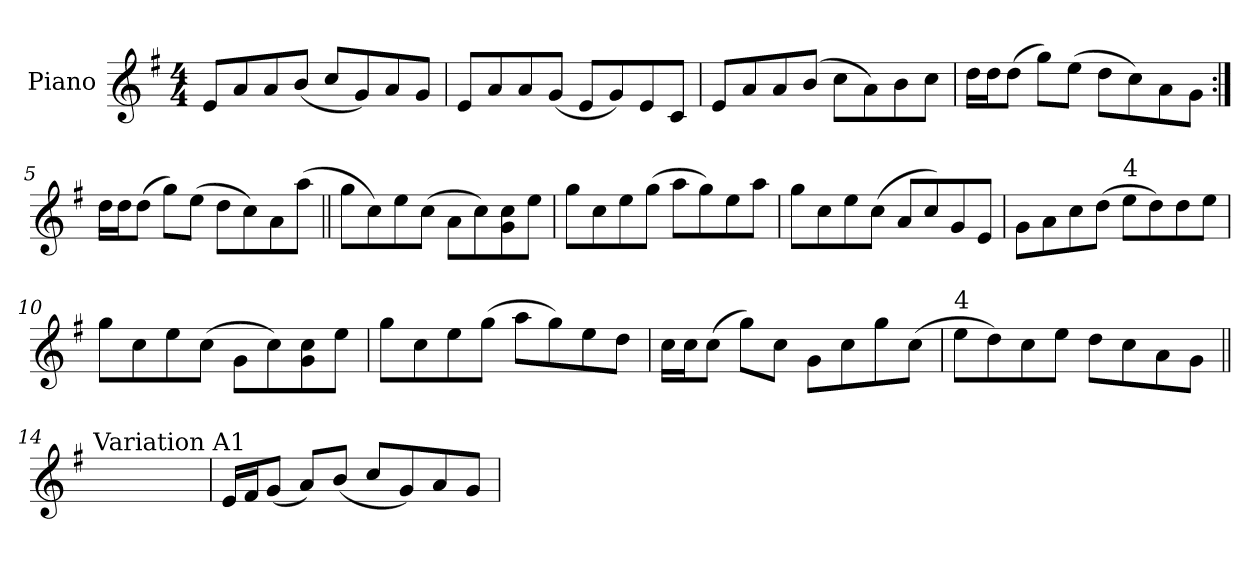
**kern
*part1
*staff1
*I"Piano
*I'Pno
*clefG2
*k[f#]
*A:dor
*M4/4
=1
8e/L
8a/
8a/
(8b/J
8cc/L
8g/)
8a/
8g/J
=2
8e/L
8a/
8a/
(8g/J
8e/L
8g/)
8e/
8c/J
=3
8e/L
8a/
8a/
(8b/J
8cc\L
8a\)
8b\
8cc\J
!!LO:LB:g=z
=4
16dd\LL
16dd\J
(8dd\J
8gg\L)
(8ee\J
8dd\L
8cc\)
8a\
8g\J
=5:|!
16dd\LL
16dd\J
(8dd\J
8gg\L)
(8ee\J
8dd\L
8cc\)
8a\
(8aa\J
=6||
8gg\L
8cc\)
8ee\
(8cc\J
8a\L
8cc\)
8g\ 8cc\
8ee\J
=7
8gg\L
8cc\
8ee\
(8gg\J
8aa\L
8gg\)
8ee\
8aa\J
!!LO:LB:g=z
=8
8gg\L
8cc\
8ee\
(8cc\J
8a/L
8cc/)
8g/
8e/J
=9
8g\L
8a\
8cc\
(8dd\J
!LO:TX:a:t=4
8ee\L
8dd\)
8dd\
8ee\J
=10
8gg\L
8cc\
8ee\
(8cc\J
8g\L
8cc\)
8g\ 8cc\
8ee\J
=11
8gg\L
8cc\
8ee\
(8gg\J
8aa\L
8gg\)
8ee\
8dd\J
!!LO:LB:g=z
=12
16cc\LL
16cc\J
(8cc\J
8gg\L)
8cc\J
8g\L
8cc\
8gg\
(8cc\J
=13
!LO:TX:a:t=4
8ee\L
8dd\)
8cc\
8ee\J
8dd\L
8cc\
8a\
8g\J
=14||
!LO:TX:a:t=Variation A1
1ryy
=15
16e/LL
16f#/J
(8g/J
8a/L)
(8b/J
8cc/L
8g/)
8a/
8g/J
=
*-
